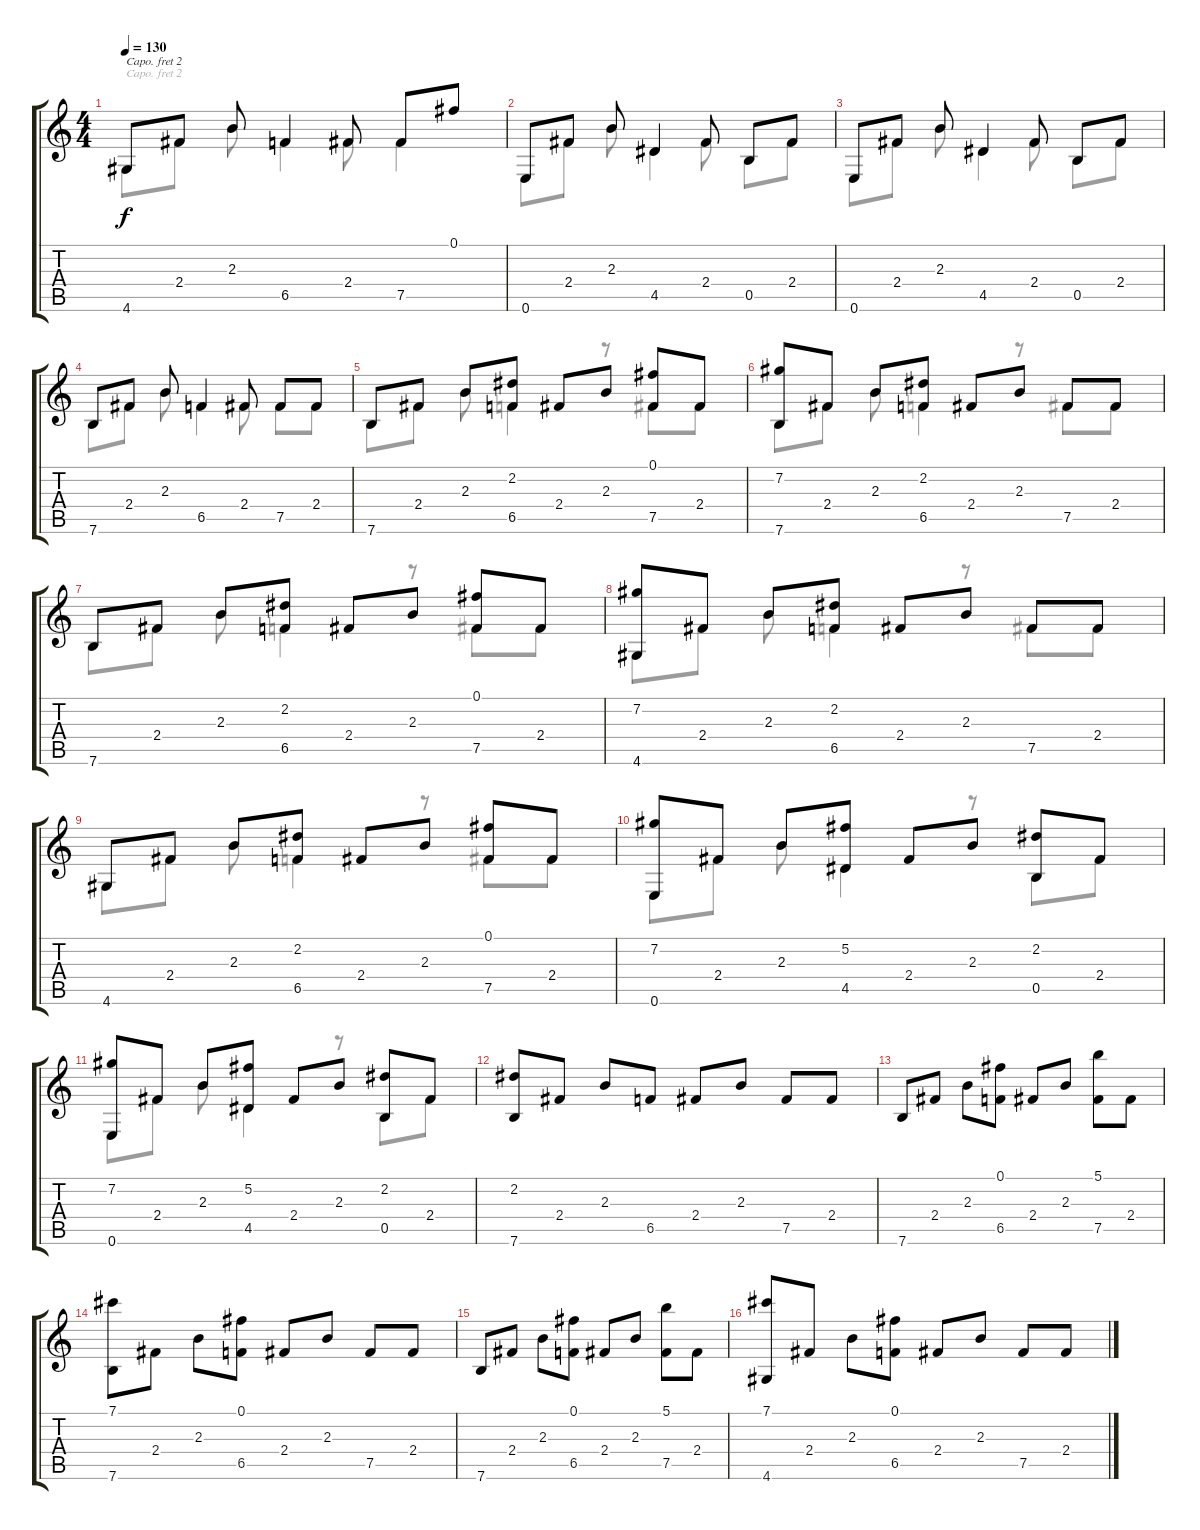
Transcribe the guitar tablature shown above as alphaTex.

\track "" {instrument acousticguitarsteel}
\staff {score tabs}
\capo 2
\tuning (E4 B3 G3 D3 A2 D2) {hide}
\voice
\ts (4 4)
\tempo 130
\clef g2
\ks c
4.6.8{dy f} 2.4.8 2.3.8 6.5.4 2.4.8 7.5.8 0.1.8 |
0.6.8 2.4.8 2.3.8 4.5.4 2.4.8 0.5.8 2.4.8 |
0.6.8 2.4.8 2.3.8 4.5.4 2.4.8 0.5.8 2.4.8 |
7.6.8 2.4.8 2.3.8 6.5.4 2.4.8 7.5.8 2.4.8 |
7.6.8 2.4.8 2.3.8 (2.2 6.5).8 2.4.8 2.3.8 (0.1 7.5).8 2.4.8 |
(7.2 7.6).8 2.4.8 2.3.8 (2.2 6.5).8 2.4.8 2.3.8 7.5.8 2.4.8 |
7.6.8 2.4.8 2.3.8 (2.2 6.5).8 2.4.8 2.3.8 (0.1 7.5).8 2.4.8 |
(7.2 4.6).8 2.4.8 2.3.8 (2.2 6.5).8 2.4.8 2.3.8 7.5.8 2.4.8 |
4.6.8 2.4.8 2.3.8 (2.2 6.5).8 2.4.8 2.3.8 (0.1 7.5).8 2.4.8 |
(7.2 0.6).8 2.4.8 2.3.8 (5.2 4.5).8 2.4.8 2.3.8 (2.2 0.5).8 2.4.8 |
(7.2 0.6).8 2.4.8 2.3.8 (5.2 4.5).8 2.4.8 2.3.8 (2.2 0.5).8 2.4.8 |
(2.2 7.6).8 2.4.8 2.3.8 6.5.8 2.4.8 2.3.8 7.5.8 2.4.8 |
7.6.8 2.4.8 2.3.8 (0.1 6.5).8 2.4.8 2.3.8 (5.1 7.5).8 2.4.8 |
(7.1 7.6).8 2.4.8 2.3.8 (0.1 6.5).8 2.4.8 2.3.8 7.5.8 2.4.8 |
7.6.8 2.4.8 2.3.8 (0.1 6.5).8 2.4.8 2.3.8 (5.1 7.5).8 2.4.8 |
(7.1 4.6).8 2.4.8 2.3.8 (0.1 6.5).8 2.4.8 2.3.8 7.5.8 2.4.8
\voice
\clef g2
\ottava regular
\simile none
\ks c
4.6.8{dy f} 2.4.8 2.3.8 6.5.4 2.4.8 7.5.4 |
0.6.8 2.4.8 2.3.8 4.5.4 2.4.8 0.5.8 2.4.8 |
0.6.8 2.4.8 2.3.8 4.5.4 2.4.8 0.5.8 2.4.8 |
7.6.8 2.4.8 2.3.8 6.5.4 2.4.8 7.5.8 2.4.8 |
7.6.8 2.4.8 2.3.8 6.5.4 r.8 7.5.8 2.4.8 |
7.6.8 2.4.8 2.3.8 6.5.4 r.8 7.5.8 2.4.8 |
7.6.8 2.4.8 2.3.8 6.5.4 r.8 7.5.8 2.4.8 |
4.6.8 2.4.8 2.3.8 6.5.4 r.8 7.5.8 2.4.8 |
4.6.8 2.4.8 2.3.8 6.5.4 r.8 7.5.8 2.4.8 |
0.6.8 2.4.8 2.3.8 4.5.4 r.8 0.5.8 2.4.8 |
0.6.8 2.4.8 2.3.8 4.5.4 r.8 0.5.8 2.4.8 |
|
|
|
|
